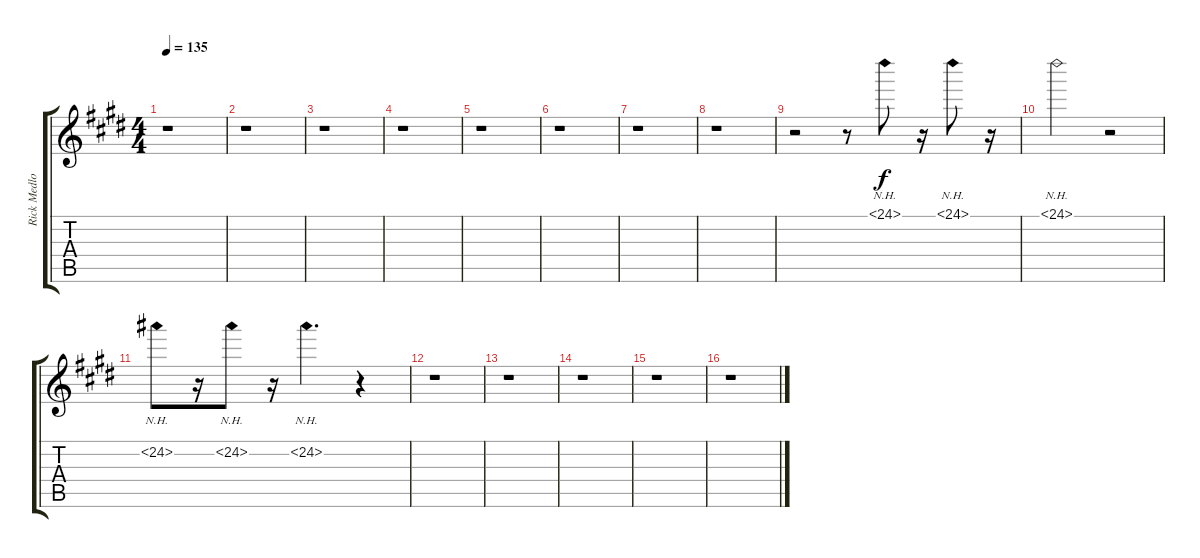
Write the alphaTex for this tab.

\track ("Rick Medlocke Guitar II" "Rick Medlo") {instrument overdrivenguitar}
\staff {score tabs}
\tuning (Eb4 Bb3 Gb3 Db3 Ab2 Eb2) {hide}
\ts (4 4)
\tempo 135
\clef g2
\ks e
r.1{dy f} |
r.1 |
r.1 |
r.1 |
r.1 |
r.1 |
r.1 |
r.1 |
r.2 r.8 24.1{nh}.8 r.16 24.1{nh}.8 r.16 |
24.1{nh}.2 r.2 |
24.2{nh}.8 r.16 24.2{nh}.8 r.16 24.2{nh}.4{d} r.4 |
r.1 |
r.1 |
r.1 |
r.1 |
r.1
